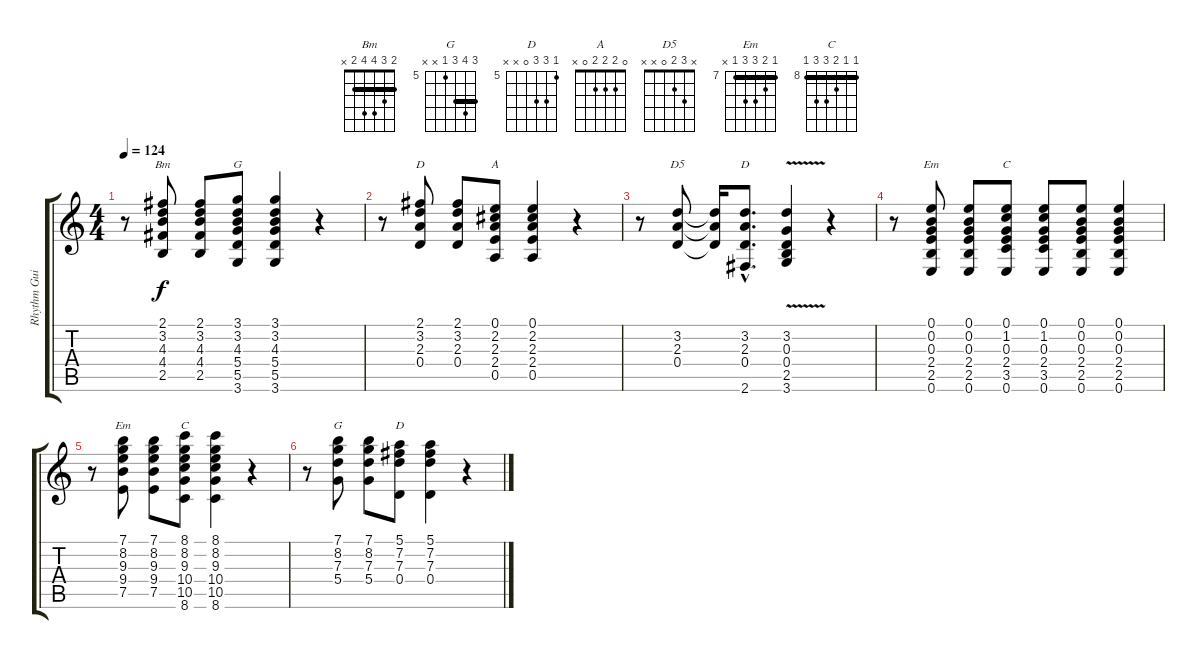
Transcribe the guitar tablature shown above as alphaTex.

\track ("Rhythm Guitar" "Rhythm Gui") {instrument overdrivenguitar}
\staff {score tabs}
\tuning (E4 B3 G3 D3 A2 E2) {hide}
\chord ("Bm" 2 3 4 4 2 x) {barre 2}
\chord ("G" 3 3 4 5 5 3) {barre 3}
\chord ("D" 2 3 2 0 x x) {barre 2}
\chord ("A" 0 2 2 2 0 x)
\chord ("D5" x 3 2 0 x x)
\chord ("D" x 3 2 0 x 2)
\chord ("Em" 0 0 0 2 2 0)
\chord ("C" 0 1 0 2 3 0)
\chord ("Em" 7 8 9 9 7 x) {firstfret 7 barre 7}
\chord ("C" 8 8 9 10 10 8) {firstfret 8 barre 8}
\chord ("G" 7 8 7 5 x x) {firstfret 5 barre 7}
\chord ("D" 5 7 7 0 x x) {firstfret 5}
\ts (4 4)
\tempo 124
\clef g2
\ks c
r.8{dy f} (2.1 3.2 4.3 4.4 2.5).8{ch "Bm"} (2.1 3.2 4.3 4.4 2.5).8 (3.1 3.2 4.3 5.4 5.5 3.6).8{ch "G"} (3.1 3.2 4.3 5.4 5.5 3.6).4 r.4 |
r.8 (2.1 3.2 2.3 0.4).8{ch "D"} (2.1 3.2 2.3 0.4).8 (0.1 2.2 2.3 2.4 0.5).8{ch "A"} (0.1 2.2 2.3 2.4 0.5).4 r.4 |
r.8 (3.2 2.3 0.4).8{ch "D5"} (3.2{t} 2.3{t} 0.4{t}).16 (3.2{hac} 2.3{hac} 0.4{hac} 2.6{hac}).8{d ch "D"} (3.2{v} 0.3 0.4 2.5{v} 3.6{v}).4 r.4 |
r.8 (0.1 0.2 0.3 2.4 2.5 0.6).8{ch "Em"} (0.1 0.2 0.3 2.4 2.5 0.6).8 (0.1 1.2 0.3 2.4 3.5 0.6).8{ch "C"} (0.1 1.2 0.3 2.4 3.5 0.6).8 (0.1 0.2 0.3 2.4 2.5 0.6).8 (0.1 0.2 0.3 2.4 2.5 0.6).4 |
r.8 (7.1 8.2 9.3 9.4 7.5).8{ch "Em"} (7.1 8.2 9.3 9.4 7.5).8 (8.1 8.2 9.3 10.4 10.5 8.6).8{ch "C"} (8.1 8.2 9.3 10.4 10.5 8.6).4 r.4 |
r.8 (7.1 8.2 7.3 5.4).8{ch "G"} (7.1 8.2 7.3 5.4).8 (5.1 7.2 7.3 0.4).8{ch "D"} (5.1 7.2 7.3 0.4).4 r.4
